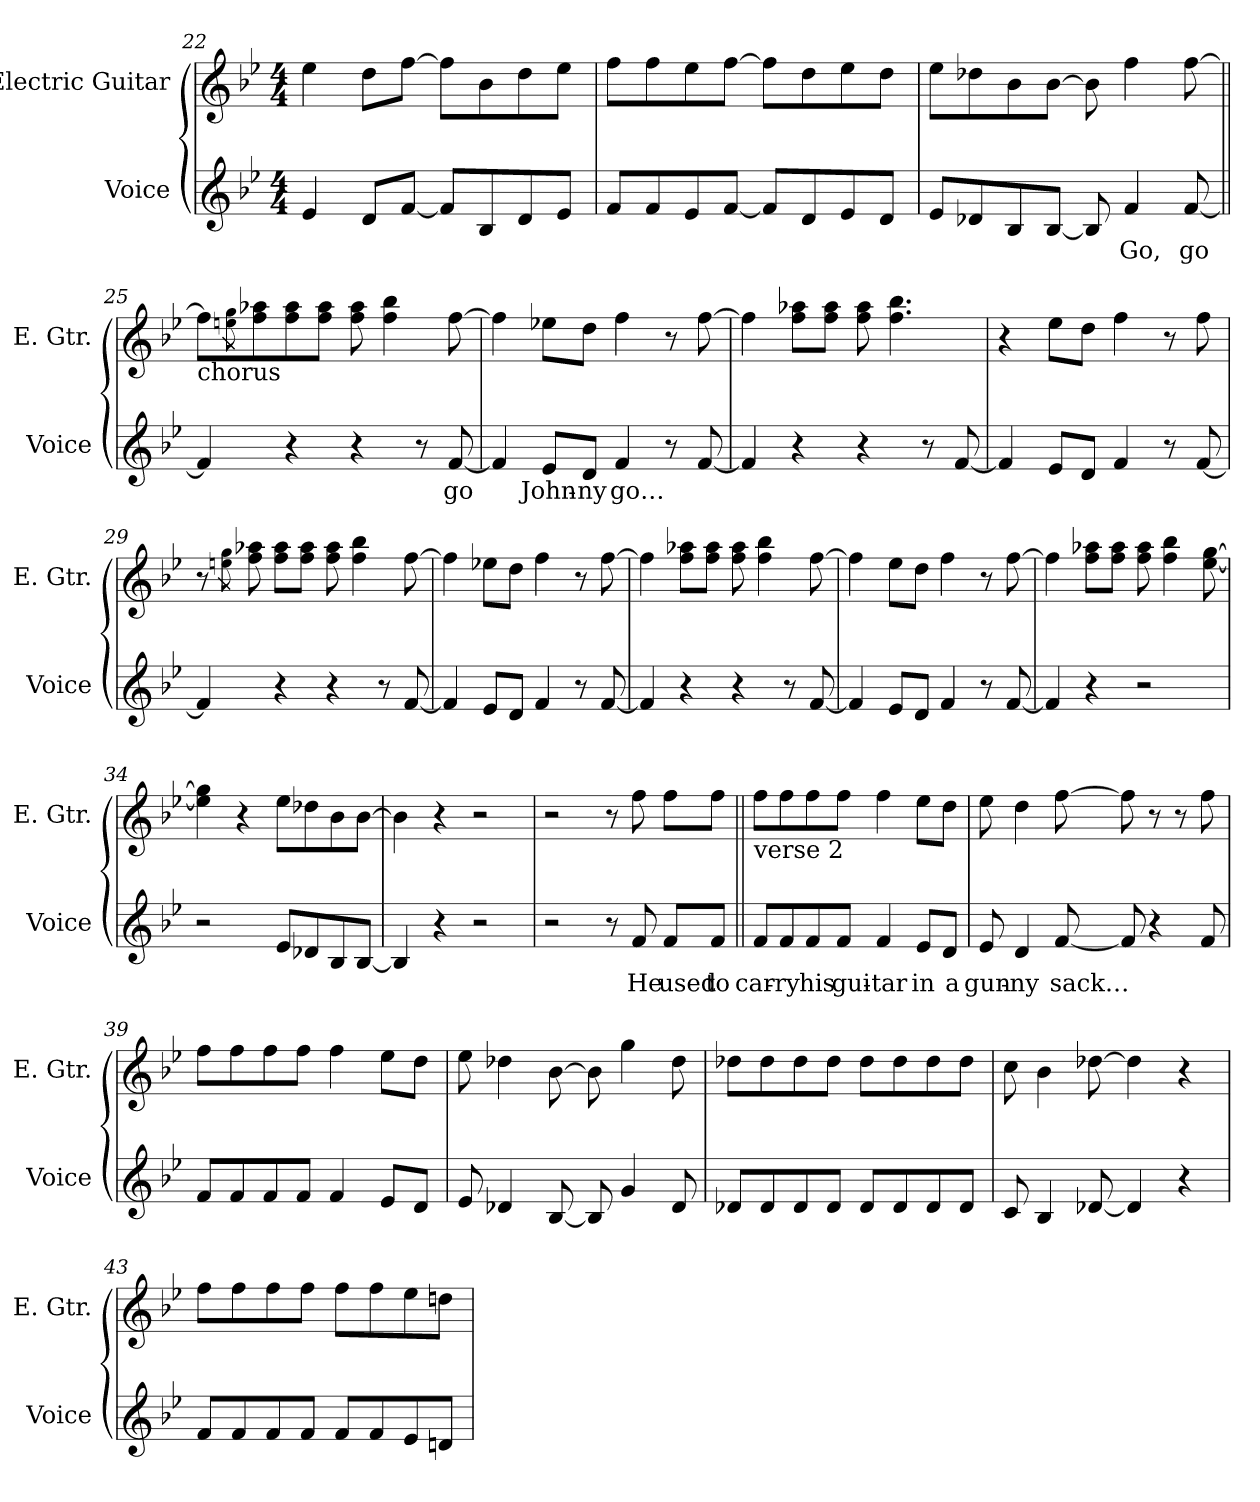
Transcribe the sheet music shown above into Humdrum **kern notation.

**kern	**text	**kern
*part2	*part2	*part1
*staff2	*staff2	*staff1
*I"Voice	*	*I"Electric Guitar
*I'Voice	*	*I'E. Gtr.
*clefG2	*	*clefG2
*	*	*ITrd7c12
*k[b-e-]	*	*k[b-e-]
*B-:	*	*B-:
*M4/4	*	*M4/4
=22	=22	=22
4e-i/	.	4e-i\
8di/L	.	8di\L
[<8fi/J	.	[>8fi\J
8fi/L]	.	8fi\L]
8B-i/	.	8B-i\
8di/	.	8di\
8e-i/J	.	8e-i\J
!!LO:LB:g=z
=23	=23	=23
8fi/L	.	8fi\L
8fi/	.	8fi\
8e-i/	.	8e-i\
[<8fi/J	.	[>8fi\J
8fi/L]	.	8fi\L]
8di/	.	8di\
8e-i/	.	8e-i\
8di/J	.	8di\J
=24	=24	=24
8e-i/L	.	8e-i\L
8d-Xi/	.	8d-Xi\
8B-i/	.	8B-i\
[<8B-i/J	.	[>8B-i\J
8B-i/]	.	8B-i\]
!	!LO:LY:b:color=#0055FF	!
4fi/	Go,	4fi\
!	!LO:LY:b:color=#0055FF	!
[<8fi/	go	[>8fi\
!!LO:PB:g=z
=25||	=25||	=25||
!	!	!LO:TX:b:t=chorus
4fi/]	.	8fi\L]
.	.	8qeni\ 8qgi
.	.	8fi\ 8a-Xi
4r	.	8fi\ 8a-i
.	.	8fi\ 8a-iJ
4r	.	8fi\ 8a-i
.	.	4fi\ 4b-i
8r	.	.
!	!LO:LY:b:color=#0055FF	!
[<8fi/	go	[>8fi\
=26	=26	=26
4fi/]	.	4fi\]
!	!LO:LY:b:color=#0055FF	!
8e-i/L	John-	8e-Xi\L
!	!LO:LY:b:color=#0055FF	!
8di/J	-ny	8di\J
!	!LO:LY:b:color=#0055FF	!
4fi/	go…	4fi\
8r	.	8r
[<8fi/	.	[>8fi\
=27	=27	=27
4fi/]	.	4fi\]
4r	.	8fi\ 8a-XiL
.	.	8fi\ 8a-iJ
4r	.	8fi\ 8a-i
.	.	4.fi\ 4.b-i
8r	.	.
[<8fi/	.	.
=28	=28	=28
4fi/]	.	4r
8e-i/L	.	8e-i\L
8di/J	.	8di\J
4fi/	.	4fi\
8r	.	8r
[<8fi/	.	8fi\
!!LO:LB:g=z
=29	=29	=29
4fi/]	.	8r
.	.	8qeni\ 8qgi
.	.	8fi\ 8a-Xi
4r	.	8fi\ 8a-iL
.	.	8fi\ 8a-iJ
4r	.	8fi\ 8a-i
.	.	4fi\ 4b-i
8r	.	.
[<8fi/	.	[>8fi\
=30	=30	=30
4fi/]	.	4fi\]
8e-i/L	.	8e-Xi\L
8di/J	.	8di\J
4fi/	.	4fi\
8r	.	8r
[<8fi/	.	[>8fi\
=31	=31	=31
4fi/]	.	4fi\]
4r	.	8fi\ 8a-XiL
.	.	8fi\ 8a-iJ
4r	.	8fi\ 8a-i
.	.	4fi\ 4b-i
8r	.	.
[<8fi/	.	[>8fi\
=32	=32	=32
4fi/]	.	4fi\]
8e-i/L	.	8e-i\L
8di/J	.	8di\J
4fi/	.	4fi\
8r	.	8r
[<8fi/	.	[>8fi\
!!LO:LB:g=z
=33	=33	=33
4fi/]	.	4fi\]
4r	.	8fi\ 8a-XiL
.	.	8fi\ 8a-iJ
2r	.	8fi\ 8a-i
.	.	4fi\ 4b-i
.	.	[<8e-i\ [>8gi
=34	=34	=34
2r	.	4e-i\] 4gi]
.	.	4r
8e-i/L	.	8e-i\L
8d-Xi/	.	8d-Xi\
8B-i/	.	8B-i\
[<8B-i/J	.	[>8B-i\J
=35	=35	=35
4B-i/]	.	4B-i\]
4r	.	4r
2r	.	2r
=36	=36	=36
2r	.	2r
8r	.	8r
!	!LO:LY:b:color=#0055FF	!
8fi/	He	8fi\
!	!LO:LY:b:color=#0055FF	!
8fi/L	used	8fi\L
!	!LO:LY:b:color=#0055FF	!
8fi/J	to	8fi\J
!!LO:LB:g=z
=37||	=37||	=37||
!	!	!LO:TX:b:t=verse 2
!	!LO:LY:b:color=#0055FF	!
8fi/L	car-	8fi\L
!	!LO:LY:b:color=#0055FF	!
8fi/	-ry	8fi\
!	!LO:LY:b:color=#0055FF	!
8fi/	his	8fi\
!	!LO:LY:b:color=#0055FF	!
8fi/J	gui-	8fi\J
!	!LO:LY:b:color=#0055FF	!
4fi/	-tar	4fi\
!	!LO:LY:b:color=#0055FF	!
8e-i/L	in	8e-i\L
!	!LO:LY:b:color=#0055FF	!
8di/J	a	8di\J
=38	=38	=38
!	!LO:LY:b:color=#0055FF	!
8e-i/	gun-	8e-i\
!	!LO:LY:b:color=#0055FF	!
4di/	-ny	4di\
!	!LO:LY:b:color=#0055FF	!
[<8fi/	sack…	[>8fi\
8fi/]	.	8fi\]
4r	.	8r
.	.	8r
8fi/	.	8fi\
=39	=39	=39
8fi/L	.	8fi\L
8fi/	.	8fi\
8fi/	.	8fi\
8fi/J	.	8fi\J
4fi/	.	4fi\
8e-i/L	.	8e-i\L
8di/J	.	8di\J
=40	=40	=40
8e-i/	.	8e-i\
4d-Xi/	.	4d-Xi\
[<8B-i/	.	[>8B-i\
8B-i/]	.	8B-i\]
4gi/	.	4gi\
8d-i/	.	8d-i\
!!LO:LB:g=z
=41	=41	=41
8d-Xi/L	.	8d-Xi\L
8d-i/	.	8d-i\
8d-i/	.	8d-i\
8d-i/J	.	8d-i\J
8d-i/L	.	8d-i\L
8d-i/	.	8d-i\
8d-i/	.	8d-i\
8d-i/J	.	8d-i\J
=42	=42	=42
8ci/	.	8ci\
4B-i/	.	4B-i\
[<8d-Xi/	.	[>8d-Xi\
4d-i/]	.	4d-i\]
4r	.	4r
=43	=43	=43
8fi/L	.	8fi\L
8fi/	.	8fi\
8fi/	.	8fi\
8fi/J	.	8fi\J
8fi/L	.	8fi\L
8fi/	.	8fi\
8e-i/	.	8e-i\
8dni/J	.	8dni\J
=	=	=
*-	*-	*-
